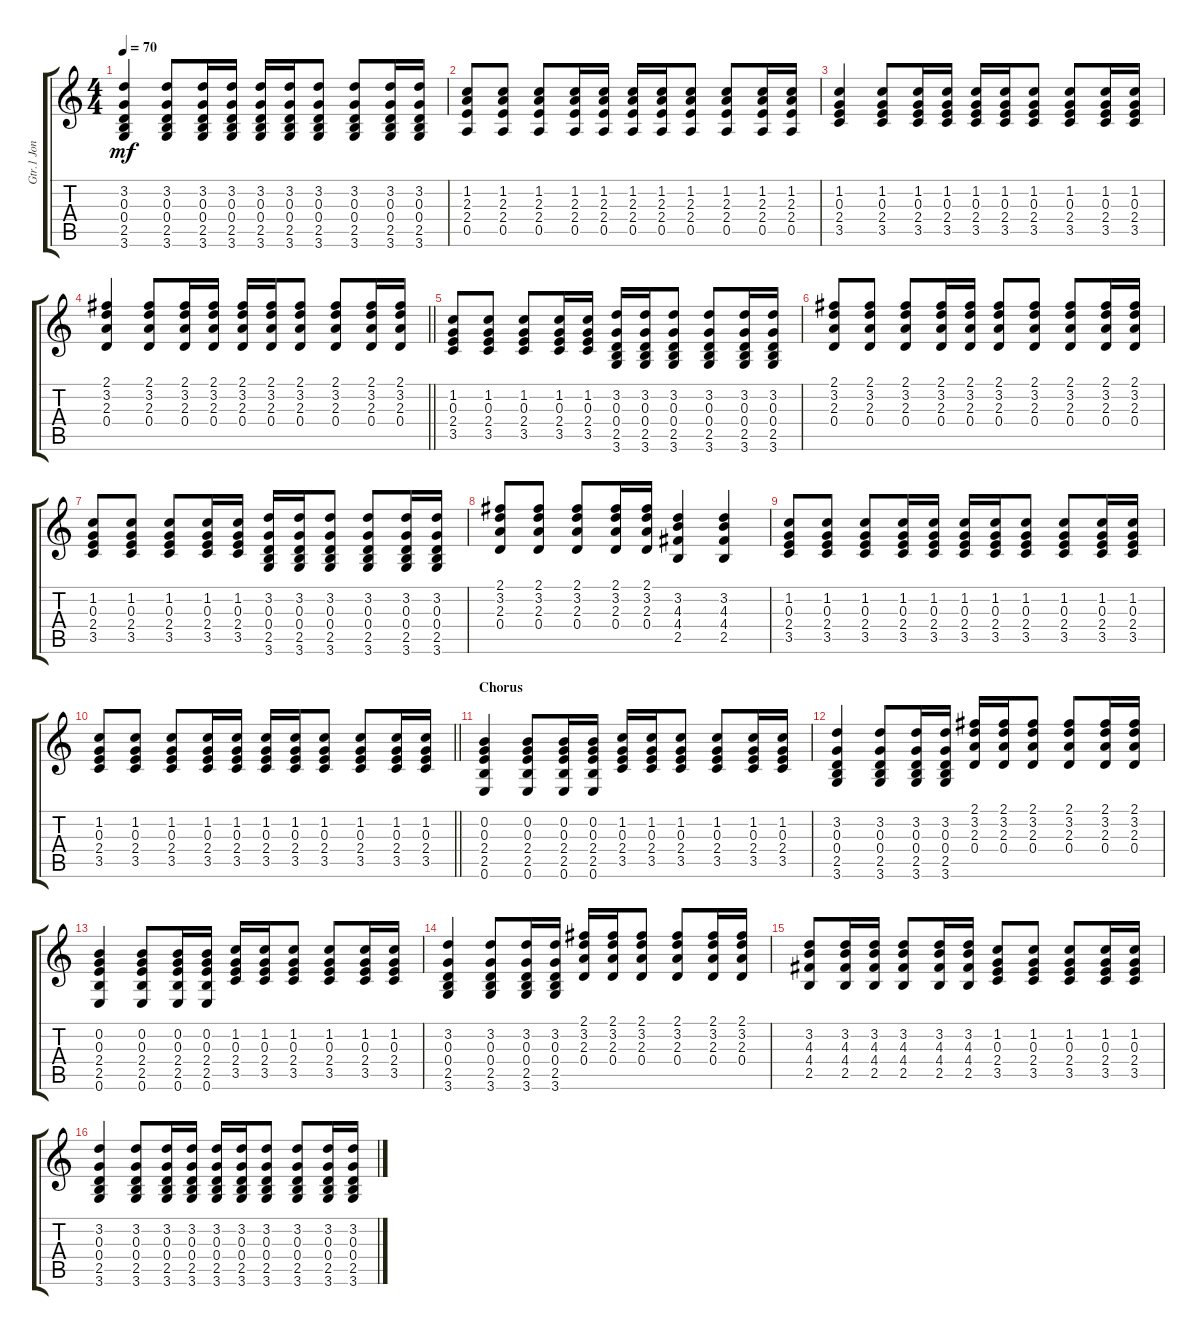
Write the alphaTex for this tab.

\track ("Gtr.1 Jon " "Gtr.1 Jon ") {instrument acousticguitarsteel}
\staff {score tabs}
\tuning (E4 B3 G3 D3 A2 E2) {hide}
\ts (4 4)
\tempo 70
\clef g2
\ks c
(3.2 0.3 0.4 2.5 3.6).4{dy mf} (3.2 0.3 0.4 2.5 3.6).8 (3.2 0.3 0.4 2.5 3.6).16 (3.2 0.3 0.4 2.5 3.6).16 (3.2 0.3 0.4 2.5 3.6).16 (3.2 0.3 0.4 2.5 3.6).16 (3.2 0.3 0.4 2.5 3.6).8 (3.2 0.3 0.4 2.5 3.6).8 (3.2 0.3 0.4 2.5 3.6).16 (3.2 0.3 0.4 2.5 3.6).16 |
(1.2 2.3 2.4 0.5).8 (1.2 2.3 2.4 0.5).8 (1.2 2.3 2.4 0.5).8 (1.2 2.3 2.4 0.5).16 (1.2 2.3 2.4 0.5).16 (1.2 2.3 2.4 0.5).16 (1.2 2.3 2.4 0.5).16 (1.2 2.3 2.4 0.5).8 (1.2 2.3 2.4 0.5).8 (1.2 2.3 2.4 0.5).16 (1.2 2.3 2.4 0.5).16 |
(1.2 0.3 2.4 3.5).4 (1.2 0.3 2.4 3.5).8 (1.2 0.3 2.4 3.5).16 (1.2 0.3 2.4 3.5).16 (1.2 0.3 2.4 3.5).16 (1.2 0.3 2.4 3.5).16 (1.2 0.3 2.4 3.5).8 (1.2 0.3 2.4 3.5).8 (1.2 0.3 2.4 3.5).16 (1.2 0.3 2.4 3.5).16 |
\barLineRight lightlight
(2.1 3.2 2.3 0.4).4 (2.1 3.2 2.3 0.4).8 (2.1 3.2 2.3 0.4).16 (2.1 3.2 2.3 0.4).16 (2.1 3.2 2.3 0.4).16 (2.1 3.2 2.3 0.4).16 (2.1 3.2 2.3 0.4).8 (2.1 3.2 2.3 0.4).8 (2.1 3.2 2.3 0.4).16 (2.1 3.2 2.3 0.4).16 |
(1.2 0.3 2.4 3.5).8 (1.2 0.3 2.4 3.5).8 (1.2 0.3 2.4 3.5).8 (1.2 0.3 2.4 3.5).16 (1.2 0.3 2.4 3.5).16 (3.2 0.3 0.4 2.5 3.6).16 (3.2 0.3 0.4 2.5 3.6).16 (3.2 0.3 0.4 2.5 3.6).8 (3.2 0.3 0.4 2.5 3.6).8 (3.2 0.3 0.4 2.5 3.6).16 (3.2 0.3 0.4 2.5 3.6).16 |
(2.1 3.2 2.3 0.4).8 (2.1 3.2 2.3 0.4).8 (2.1 3.2 2.3 0.4).8 (2.1 3.2 2.3 0.4).16 (2.1 3.2 2.3 0.4).16 (2.1 3.2 2.3 0.4).8 (2.1 3.2 2.3 0.4).8 (2.1 3.2 2.3 0.4).8 (2.1 3.2 2.3 0.4).16 (2.1 3.2 2.3 0.4).16 |
(1.2 0.3 2.4 3.5).8 (1.2 0.3 2.4 3.5).8 (1.2 0.3 2.4 3.5).8 (1.2 0.3 2.4 3.5).16 (1.2 0.3 2.4 3.5).16 (3.2 0.3 0.4 2.5 3.6).16 (3.2 0.3 0.4 2.5 3.6).16 (3.2 0.3 0.4 2.5 3.6).8 (3.2 0.3 0.4 2.5 3.6).8 (3.2 0.3 0.4 2.5 3.6).16 (3.2 0.3 0.4 2.5 3.6).16 |
(2.1 3.2 2.3 0.4).8 (2.1 3.2 2.3 0.4).8 (2.1 3.2 2.3 0.4).8 (2.1 3.2 2.3 0.4).16 (2.1 3.2 2.3 0.4).16 (3.2 4.3 4.4 2.5).4 (3.2 4.3 4.4 2.5).4 |
(1.2 0.3 2.4 3.5).8 (1.2 0.3 2.4 3.5).8 (1.2 0.3 2.4 3.5).8 (1.2 0.3 2.4 3.5).16 (1.2 0.3 2.4 3.5).16 (1.2 0.3 2.4 3.5).16 (1.2 0.3 2.4 3.5).16 (1.2 0.3 2.4 3.5).8 (1.2 0.3 2.4 3.5).8 (1.2 0.3 2.4 3.5).16 (1.2 0.3 2.4 3.5).16 |
\barLineRight lightlight
(1.2 0.3 2.4 3.5).8 (1.2 0.3 2.4 3.5).8 (1.2 0.3 2.4 3.5).8 (1.2 0.3 2.4 3.5).16 (1.2 0.3 2.4 3.5).16 (1.2 0.3 2.4 3.5).16 (1.2 0.3 2.4 3.5).16 (1.2 0.3 2.4 3.5).8 (1.2 0.3 2.4 3.5).8 (1.2 0.3 2.4 3.5).16 (1.2 0.3 2.4 3.5).16 |
\section ("" "Chorus")
(0.2 0.3 2.4 2.5 0.6).4 (0.2 0.3 2.4 2.5 0.6).8 (0.2 0.3 2.4 2.5 0.6).16 (0.2 0.3 2.4 2.5 0.6).16 (1.2 0.3 2.4 3.5).16 (1.2 0.3 2.4 3.5).16 (1.2 0.3 2.4 3.5).8 (1.2 0.3 2.4 3.5).8 (1.2 0.3 2.4 3.5).16 (1.2 0.3 2.4 3.5).16 |
(3.2 0.3 0.4 2.5 3.6).4 (3.2 0.3 0.4 2.5 3.6).8 (3.2 0.3 0.4 2.5 3.6).16 (3.2 0.3 0.4 2.5 3.6).16 (2.1 3.2 2.3 0.4).16 (2.1 3.2 2.3 0.4).16 (2.1 3.2 2.3 0.4).8 (2.1 3.2 2.3 0.4).8 (2.1 3.2 2.3 0.4).16 (2.1 3.2 2.3 0.4).16 |
(0.2 0.3 2.4 2.5 0.6).4 (0.2 0.3 2.4 2.5 0.6).8 (0.2 0.3 2.4 2.5 0.6).16 (0.2 0.3 2.4 2.5 0.6).16 (1.2 0.3 2.4 3.5).16 (1.2 0.3 2.4 3.5).16 (1.2 0.3 2.4 3.5).8 (1.2 0.3 2.4 3.5).8 (1.2 0.3 2.4 3.5).16 (1.2 0.3 2.4 3.5).16 |
(3.2 0.3 0.4 2.5 3.6).4 (3.2 0.3 0.4 2.5 3.6).8 (3.2 0.3 0.4 2.5 3.6).16 (3.2 0.3 0.4 2.5 3.6).16 (2.1 3.2 2.3 0.4).16 (2.1 3.2 2.3 0.4).16 (2.1 3.2 2.3 0.4).8 (2.1 3.2 2.3 0.4).8 (2.1 3.2 2.3 0.4).16 (2.1 3.2 2.3 0.4).16 |
(3.2 4.3 4.4 2.5).8 (3.2 4.3 4.4 2.5).16 (3.2 4.3 4.4 2.5).16 (3.2 4.3 4.4 2.5).8 (3.2 4.3 4.4 2.5).16 (3.2 4.3 4.4 2.5).16 (1.2 0.3 2.4 3.5).8 (1.2 0.3 2.4 3.5).8 (1.2 0.3 2.4 3.5).8 (1.2 0.3 2.4 3.5).16 (1.2 0.3 2.4 3.5).16 |
(3.2 0.3 0.4 2.5 3.6).4 (3.2 0.3 0.4 2.5 3.6).8 (3.2 0.3 0.4 2.5 3.6).16 (3.2 0.3 0.4 2.5 3.6).16 (3.2 0.3 0.4 2.5 3.6).16 (3.2 0.3 0.4 2.5 3.6).16 (3.2 0.3 0.4 2.5 3.6).8 (3.2 0.3 0.4 2.5 3.6).8 (3.2 0.3 0.4 2.5 3.6).16 (3.2 0.3 0.4 2.5 3.6).16
